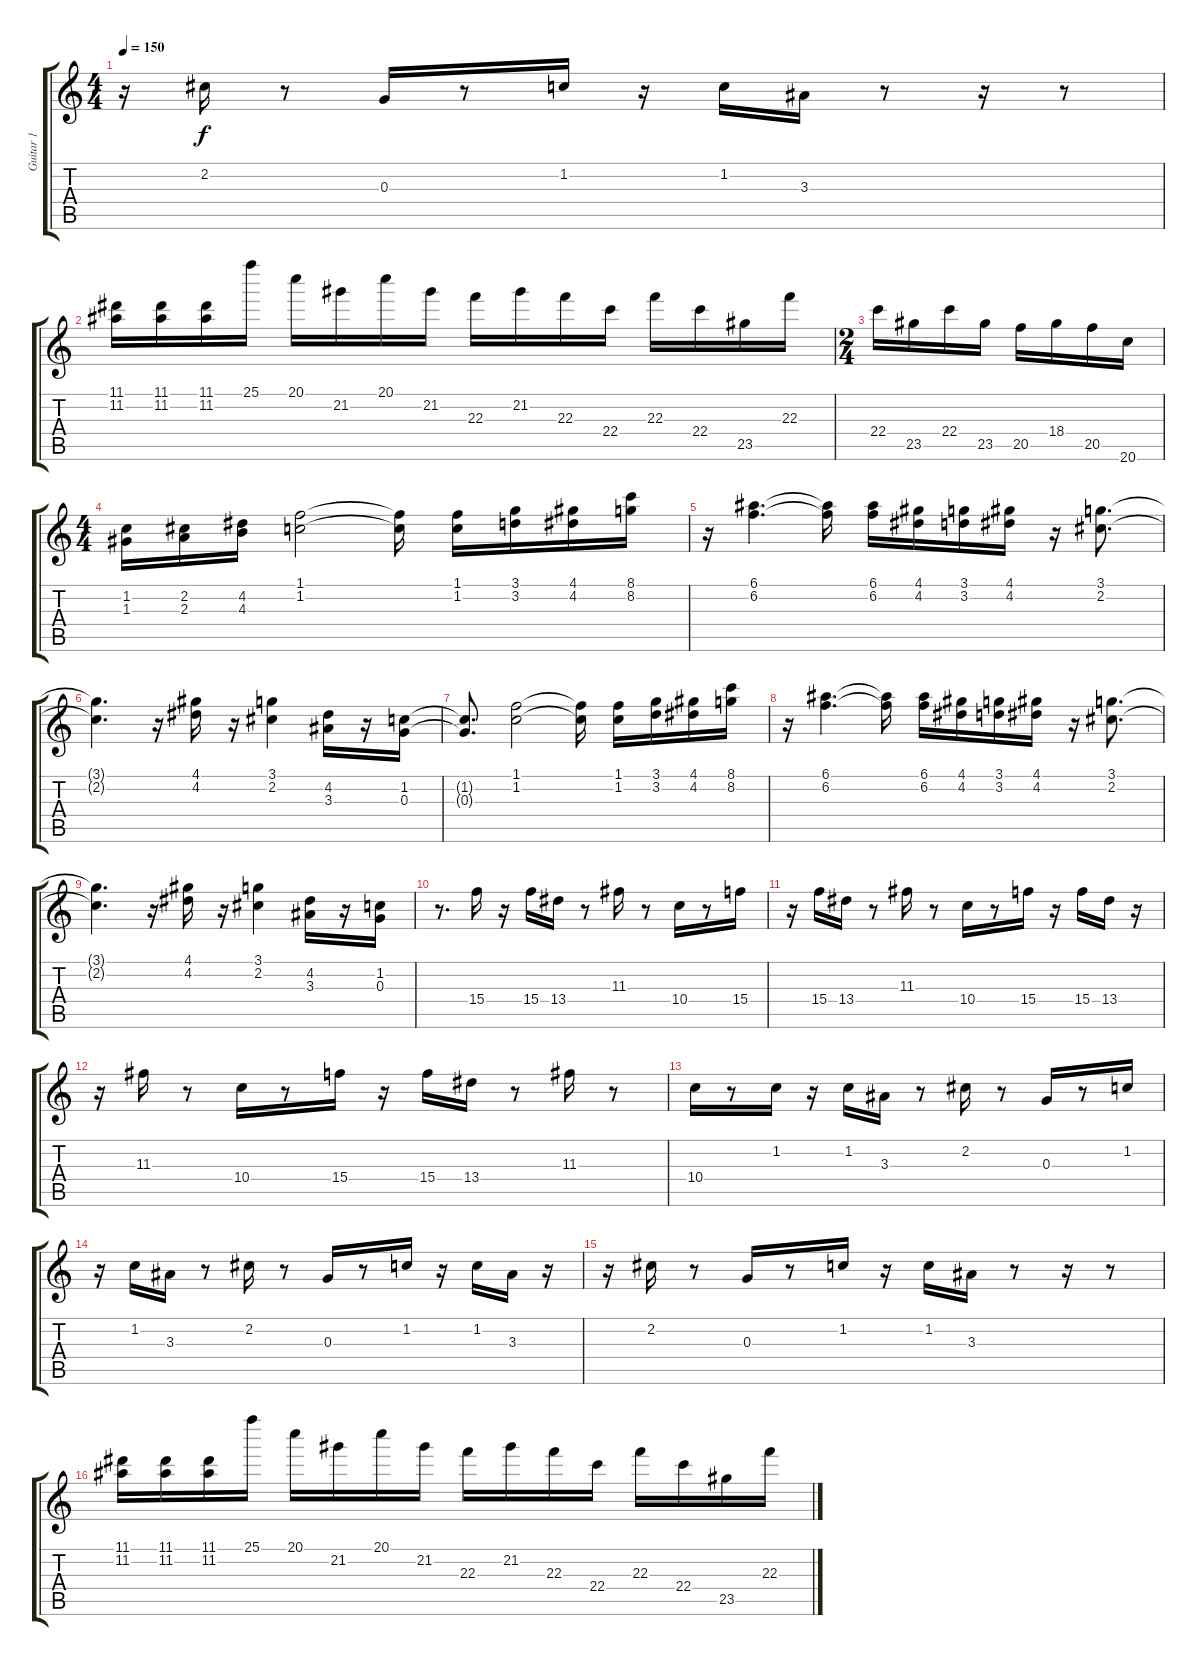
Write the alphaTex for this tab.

\track ("Guitar 1" "Guitar 1") {instrument distortionguitar}
\staff {score tabs}
\tuning (E4 B3 G3 D3 A2 E2) {hide}
\ts (4 4)
\tempo 150
\clef g2
\ks c
r.16{dy f} 2.2.16 r.8 0.3.16 r.8 1.2.16 r.16 1.2.16 3.3.16 r.8 r.16 r.8 |
(11.1 11.2).16 (11.1 11.2).16 (11.1 11.2).16 25.1.16 20.1.16 21.2.16 20.1.16 21.2.16 22.3.16 21.2.16 22.3.16 22.4.16 22.3.16 22.4.16 23.5.16 22.3.16 |
\ts (2 4)
22.4.16 23.5.16 22.4.16 23.5.16 20.5.16 18.4.16 20.5.16 20.6.16 |
\ts (4 4)
(1.2 1.3).16 (2.2 2.3).16 (4.2 4.3).16 (1.1 1.2).2 (1.1{t} 1.2{t}).16 (1.1 1.2).16 (3.1 3.2).16 (4.1 4.2).16 (8.1 8.2).16 |
r.16 (6.1 6.2).4{d} (6.1{t} 6.2{t}).16 (6.1 6.2).16 (4.1 4.2).16 (3.1 3.2).16 (4.1 4.2).16 r.16 (3.1 2.2).8{d} |
(3.1{t} 2.2{t}).4{d} r.16 (4.1 4.2).16 r.16 (3.1 2.2).4 (4.2 3.3).16 r.16 (1.2 0.3).16 |
(1.2{t} 0.3{t}).8{d} (1.1 1.2).2 (1.1{t} 1.2{t}).16 (1.1 1.2).16 (3.1 3.2).16 (4.1 4.2).16 (8.1 8.2).16 |
r.16 (6.1 6.2).4{d} (6.1{t} 6.2{t}).16 (6.1 6.2).16 (4.1 4.2).16 (3.1 3.2).16 (4.1 4.2).16 r.16 (3.1 2.2).8{d} |
(3.1{t} 2.2{t}).4{d} r.16 (4.1 4.2).16 r.16 (3.1 2.2).4 (4.2 3.3).16 r.16 (1.2 0.3).16 |
r.8{d} 15.4.16 r.16 15.4.16 13.4.16 r.8 11.3.16 r.8 10.4.16 r.8 15.4.16 |
r.16 15.4.16 13.4.16 r.8 11.3.16 r.8 10.4.16 r.8 15.4.16 r.16 15.4.16 13.4.16 r.16 |
r.16 11.3.16 r.8 10.4.16 r.8 15.4.16 r.16 15.4.16 13.4.16 r.8 11.3.16 r.8 |
10.4.16 r.8 1.2.16 r.16 1.2.16 3.3.16 r.8 2.2.16 r.8 0.3.16 r.8 1.2.16 |
r.16 1.2.16 3.3.16 r.8 2.2.16 r.8 0.3.16 r.8 1.2.16 r.16 1.2.16 3.3.16 r.16 |
r.16 2.2.16 r.8 0.3.16 r.8 1.2.16 r.16 1.2.16 3.3.16 r.8 r.16 r.8 |
(11.1 11.2).16 (11.1 11.2).16 (11.1 11.2).16 25.1.16 20.1.16 21.2.16 20.1.16 21.2.16 22.3.16 21.2.16 22.3.16 22.4.16 22.3.16 22.4.16 23.5.16 22.3.16
